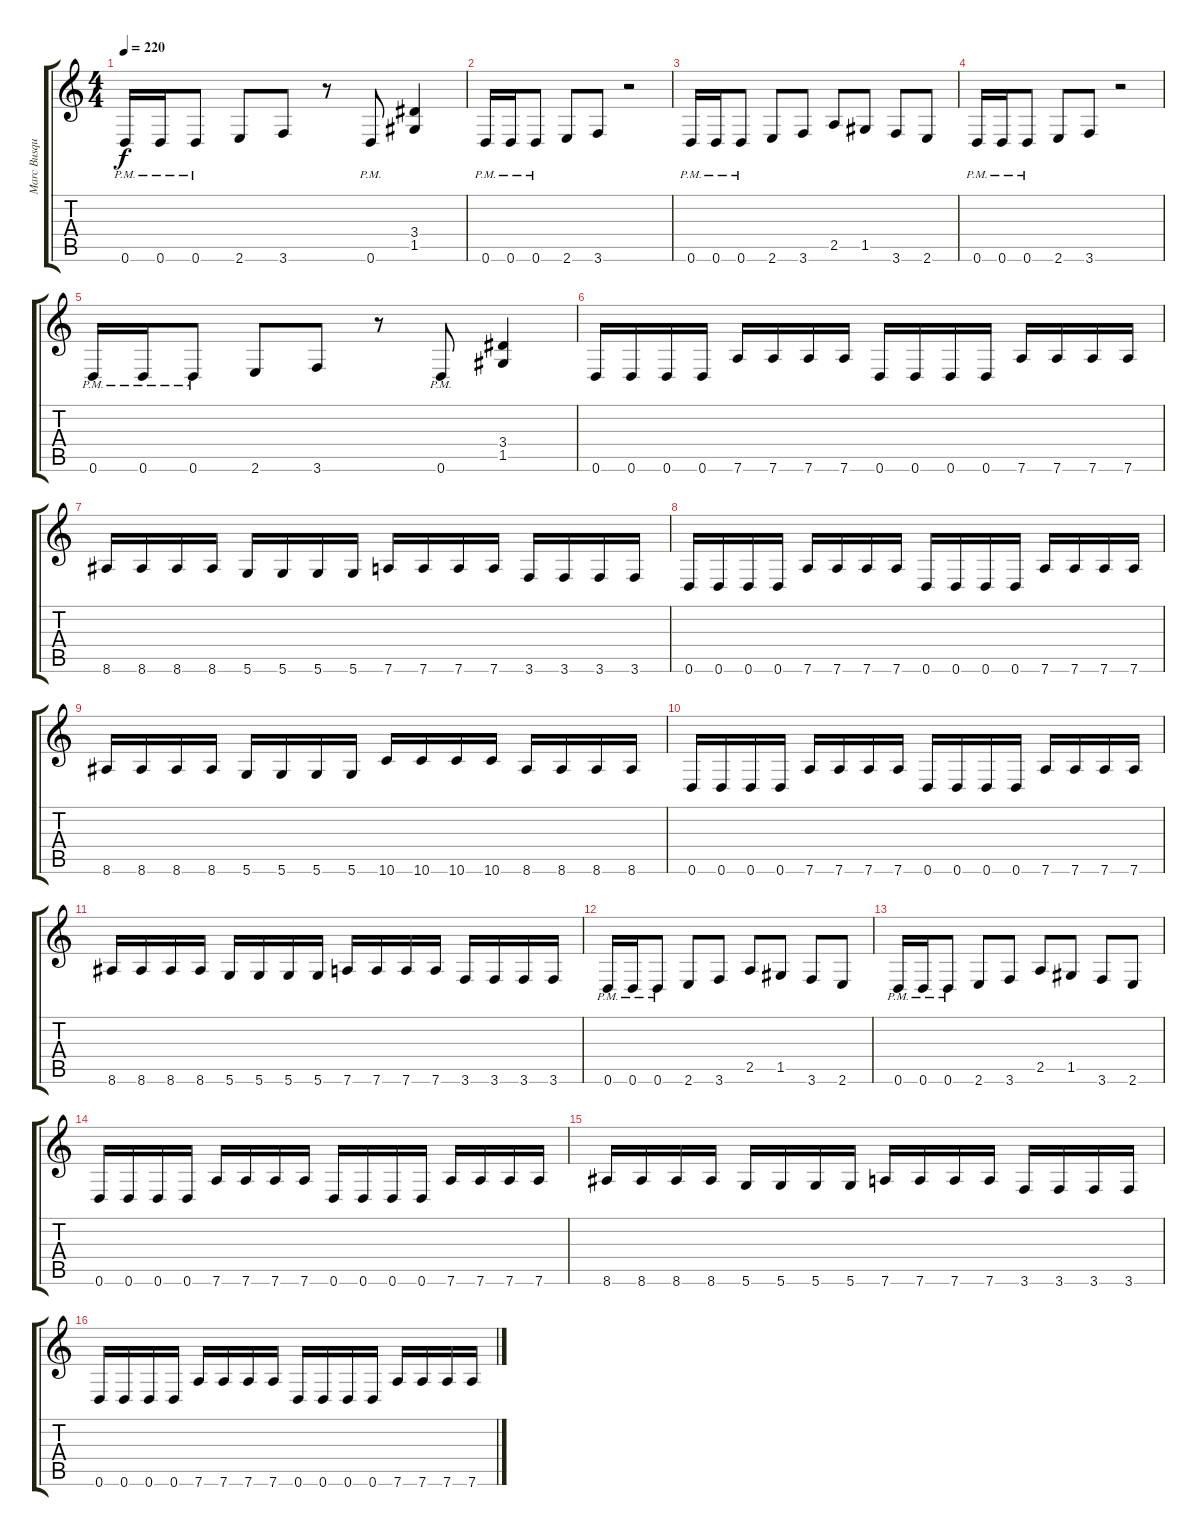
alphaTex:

\track ("Marc Busque" "Marc Busqu") {instrument distortionguitar}
\staff {score tabs}
\tuning (D4 A3 F3 C3 G2 D2) {hide}
\ts (4 4)
\tempo 220
\clef g2
\ks c
0.6{pm}.16{dy f} 0.6{pm}.16 0.6{pm}.8 2.6.8 3.6.8 r.8 0.6{pm}.8 (3.4 1.5).4 |
0.6{pm}.16 0.6{pm}.16 0.6{pm}.8 2.6.8 3.6.8 r.2 |
0.6{pm}.16 0.6{pm}.16 0.6{pm}.8 2.6.8 3.6.8 2.5.8 1.5.8 3.6.8 2.6.8 |
0.6{pm}.16 0.6{pm}.16 0.6{pm}.8 2.6.8 3.6.8 r.2 |
0.6{pm}.16 0.6{pm}.16 0.6{pm}.8 2.6.8 3.6.8 r.8 0.6{pm}.8 (3.4 1.5).4 |
0.6.16 0.6.16 0.6.16 0.6.16 7.6.16 7.6.16 7.6.16 7.6.16 0.6.16 0.6.16 0.6.16 0.6.16 7.6.16 7.6.16 7.6.16 7.6.16 |
8.6.16 8.6.16 8.6.16 8.6.16 5.6.16 5.6.16 5.6.16 5.6.16 7.6.16 7.6.16 7.6.16 7.6.16 3.6.16 3.6.16 3.6.16 3.6.16 |
0.6.16 0.6.16 0.6.16 0.6.16 7.6.16 7.6.16 7.6.16 7.6.16 0.6.16 0.6.16 0.6.16 0.6.16 7.6.16 7.6.16 7.6.16 7.6.16 |
8.6.16 8.6.16 8.6.16 8.6.16 5.6.16 5.6.16 5.6.16 5.6.16 10.6.16 10.6.16 10.6.16 10.6.16 8.6.16 8.6.16 8.6.16 8.6.16 |
0.6.16 0.6.16 0.6.16 0.6.16 7.6.16 7.6.16 7.6.16 7.6.16 0.6.16 0.6.16 0.6.16 0.6.16 7.6.16 7.6.16 7.6.16 7.6.16 |
8.6.16 8.6.16 8.6.16 8.6.16 5.6.16 5.6.16 5.6.16 5.6.16 7.6.16 7.6.16 7.6.16 7.6.16 3.6.16 3.6.16 3.6.16 3.6.16 |
0.6{pm}.16 0.6{pm}.16 0.6{pm}.8 2.6.8 3.6.8 2.5.8 1.5.8 3.6.8 2.6.8 |
0.6{pm}.16 0.6{pm}.16 0.6{pm}.8 2.6.8 3.6.8 2.5.8 1.5.8 3.6.8 2.6.8 |
0.6.16 0.6.16 0.6.16 0.6.16 7.6.16 7.6.16 7.6.16 7.6.16 0.6.16 0.6.16 0.6.16 0.6.16 7.6.16 7.6.16 7.6.16 7.6.16 |
8.6.16 8.6.16 8.6.16 8.6.16 5.6.16 5.6.16 5.6.16 5.6.16 7.6.16 7.6.16 7.6.16 7.6.16 3.6.16 3.6.16 3.6.16 3.6.16 |
0.6.16 0.6.16 0.6.16 0.6.16 7.6.16 7.6.16 7.6.16 7.6.16 0.6.16 0.6.16 0.6.16 0.6.16 7.6.16 7.6.16 7.6.16 7.6.16
